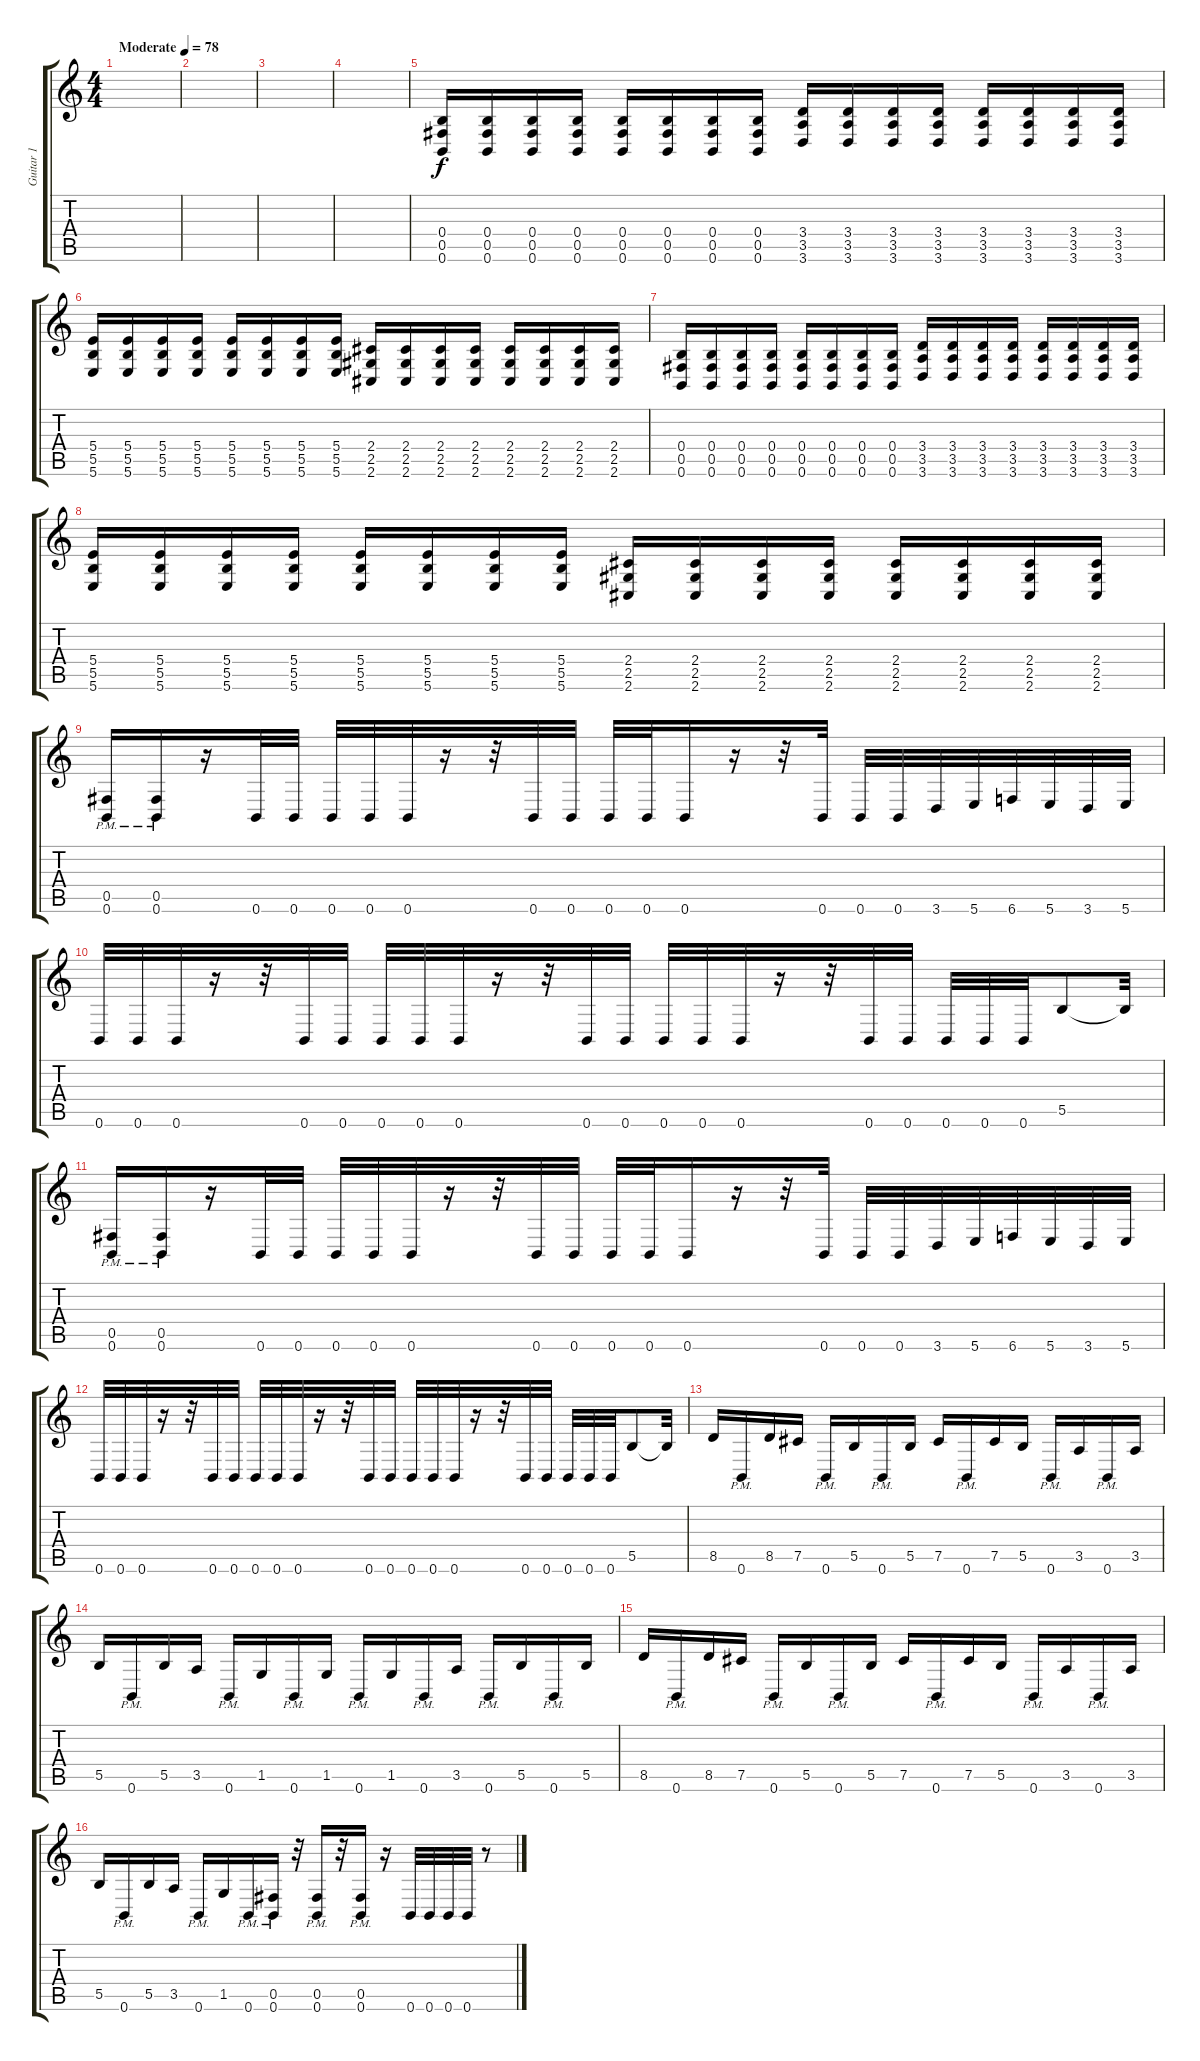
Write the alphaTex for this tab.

\track ("Guitar 1" "Guitar 1") {instrument distortionguitar}
\staff {score tabs}
\tuning (Db4 Ab3 E3 B2 Gb2 B1) {hide}
\ts (4 4)
\tempo (78 "Moderate")
\clef g2
\ks c
|
|
|
|
(0.4 0.5 0.6).16 (0.4 0.5 0.6).16 (0.4 0.5 0.6).16 (0.4 0.5 0.6).16 (0.4 0.5 0.6).16 (0.4 0.5 0.6).16 (0.4 0.5 0.6).16 (0.4 0.5 0.6).16 (3.4 3.5 3.6).16 (3.4 3.5 3.6).16 (3.4 3.5 3.6).16 (3.4 3.5 3.6).16 (3.4 3.5 3.6).16 (3.4 3.5 3.6).16 (3.4 3.5 3.6).16 (3.4 3.5 3.6).16 |
(5.4 5.5 5.6).16 (5.4 5.5 5.6).16 (5.4 5.5 5.6).16 (5.4 5.5 5.6).16 (5.4 5.5 5.6).16 (5.4 5.5 5.6).16 (5.4 5.5 5.6).16 (5.4 5.5 5.6).16 (2.4 2.5 2.6).16 (2.4 2.5 2.6).16 (2.4 2.5 2.6).16 (2.4 2.5 2.6).16 (2.4 2.5 2.6).16 (2.4 2.5 2.6).16 (2.4 2.5 2.6).16 (2.4 2.5 2.6).16 |
(0.4 0.5 0.6).16 (0.4 0.5 0.6).16 (0.4 0.5 0.6).16 (0.4 0.5 0.6).16 (0.4 0.5 0.6).16 (0.4 0.5 0.6).16 (0.4 0.5 0.6).16 (0.4 0.5 0.6).16 (3.4 3.5 3.6).16 (3.4 3.5 3.6).16 (3.4 3.5 3.6).16 (3.4 3.5 3.6).16 (3.4 3.5 3.6).16 (3.4 3.5 3.6).16 (3.4 3.5 3.6).16 (3.4 3.5 3.6).16 |
(5.4 5.5 5.6).16 (5.4 5.5 5.6).16 (5.4 5.5 5.6).16 (5.4 5.5 5.6).16 (5.4 5.5 5.6).16 (5.4 5.5 5.6).16 (5.4 5.5 5.6).16 (5.4 5.5 5.6).16 (2.4 2.5 2.6).16 (2.4 2.5 2.6).16 (2.4 2.5 2.6).16 (2.4 2.5 2.6).16 (2.4 2.5 2.6).16 (2.4 2.5 2.6).16 (2.4 2.5 2.6).16 (2.4 2.5 2.6).16 |
(0.5{pm} 0.6{pm}).16 (0.5{pm} 0.6{pm}).16 r.16 0.6.32 0.6.32 0.6.32 0.6.32 0.6.32 r.16 r.32 0.6.32 0.6.32 0.6.32 0.6.32 0.6.16 r.16 r.32 0.6.32 0.6.32 0.6.32 3.6.32 5.6.32 6.6.32 5.6.32 3.6.32 5.6.32 |
0.6.32 0.6.32 0.6.32 r.16 r.32 0.6.32 0.6.32 0.6.32 0.6.32 0.6.32 r.16 r.32 0.6.32 0.6.32 0.6.32 0.6.32 0.6.32 r.16 r.32 0.6.32 0.6.32 0.6.32 0.6.32 0.6.32 5.5.8 5.5{t}.32 |
(0.5{pm} 0.6{pm}).16 (0.5{pm} 0.6{pm}).16 r.16 0.6.32 0.6.32 0.6.32 0.6.32 0.6.32 r.16 r.32 0.6.32 0.6.32 0.6.32 0.6.32 0.6.16 r.16 r.32 0.6.32 0.6.32 0.6.32 3.6.32 5.6.32 6.6.32 5.6.32 3.6.32 5.6.32 |
0.6.32 0.6.32 0.6.32 r.16 r.32 0.6.32 0.6.32 0.6.32 0.6.32 0.6.32 r.16 r.32 0.6.32 0.6.32 0.6.32 0.6.32 0.6.32 r.16 r.32 0.6.32 0.6.32 0.6.32 0.6.32 0.6.32 5.5.8 5.5{t}.32 |
8.5.16 0.6{pm}.16 8.5.16 7.5.16 0.6{pm}.16 5.5.16 0.6{pm}.16 5.5.16 7.5.16 0.6{pm}.16 7.5.16 5.5.16 0.6{pm}.16 3.5.16 0.6{pm}.16 3.5.16 |
5.5.16 0.6{pm}.16 5.5.16 3.5.16 0.6{pm}.16 1.5.16 0.6{pm}.16 1.5.16 0.6{pm}.16 1.5.16 0.6{pm}.16 3.5.16 0.6{pm}.16 5.5.16 0.6{pm}.16 5.5.16 |
8.5.16 0.6{pm}.16 8.5.16 7.5.16 0.6{pm}.16 5.5.16 0.6{pm}.16 5.5.16 7.5.16 0.6{pm}.16 7.5.16 5.5.16 0.6{pm}.16 3.5.16 0.6{pm}.16 3.5.16 |
5.5.16 0.6{pm}.16 5.5.16 3.5.16 0.6{pm}.16 1.5.16 0.6{pm}.16 (0.5{pm} 0.6{pm}).16 r.32 (0.5{pm} 0.6{pm}).16 r.32 (0.5{pm} 0.6{pm}).16 r.16 0.6.32 0.6.32 0.6.32 0.6.32 r.8
